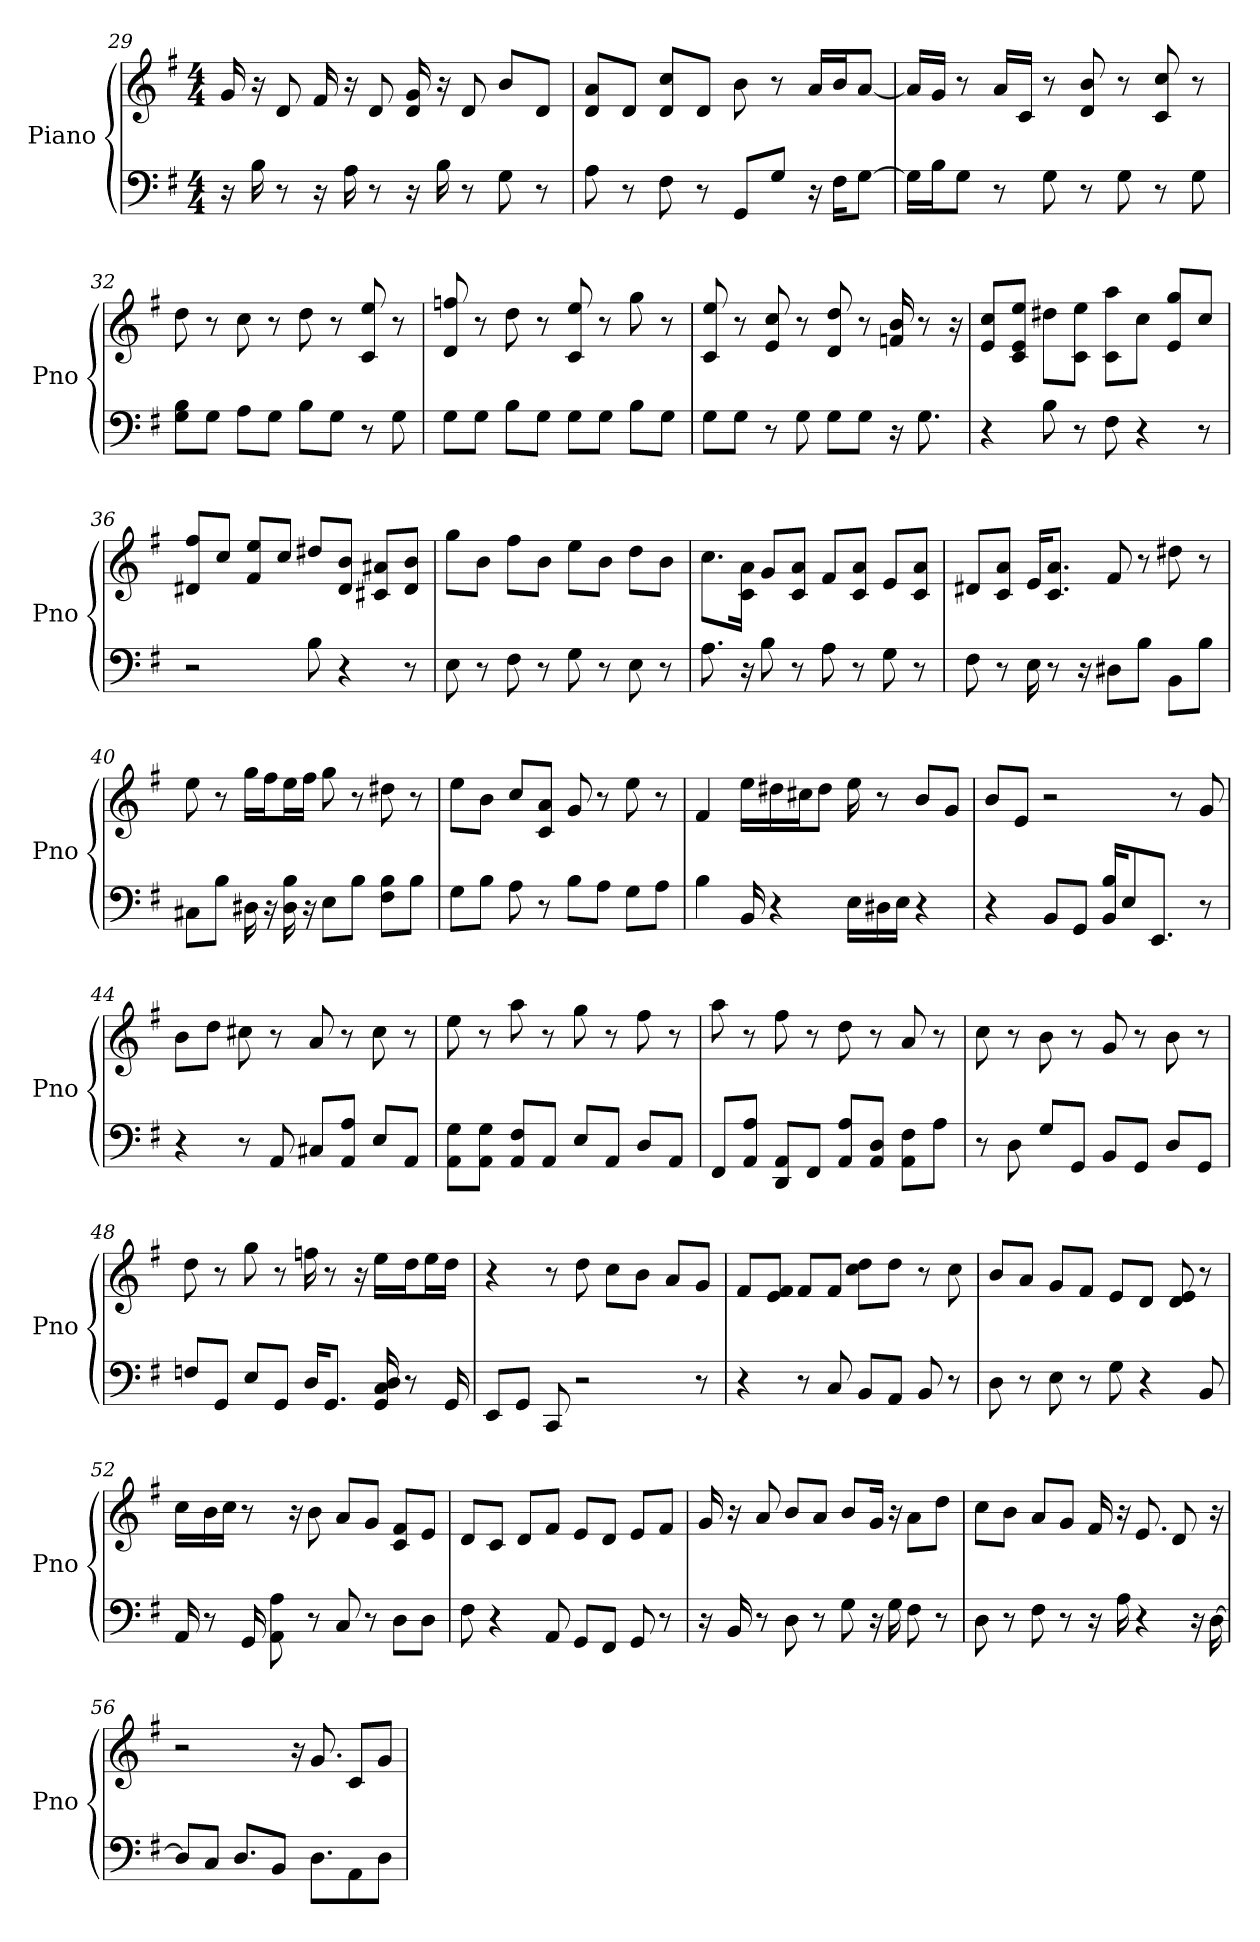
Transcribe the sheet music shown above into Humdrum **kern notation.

**kern	**kern
*part1	*part1
*staff2	*staff1
*I"Piano	*
*I'Pno	*
*clefF4	*clefG2
*k[f#]	*k[f#]
*G:	*G:
*M4/4	*M4/4
=29	=29
16r	16g
16B	16r
8r	8d
16r	16f#
16A	16r
8r	8d
16r	16g 16d
16B	16r
8r	8d
8G	8b/L
8r	8d/J
=30	=30
8A	8a/ 8d/L
8r	8d/J
8F#	8d/ 8cc/L
8r	8d/J
8GG/L	8b
8G/J	8r
16r	16a/LL
16F#\KL	16b/J
[8G\J	[8a/J
=31	=31
16G\LL]	16a/LL]
16B\J	16g/JJ
8G\J	8r
8r	16a/LL
.	16c/JJ
8G	8r
8r	8b 8d
8G	8r
8r	8cc 8c
8G	8r
=32	=32
8G\ 8B\L	8dd
8G\J	8r
8A\L	8cc
8G\J	8r
8B\L	8dd
8G\J	8r
8r	8c 8ee
8G	8r
=33	=33
8G\L	8ff 8d
8G\J	8r
8B\L	8dd
8G\J	8r
8G\L	8c 8ee
8G\J	8r
8B\L	8gg
8G\J	8r
=34	=34
8G\L	8ee 8c
8G\J	8r
8r	8cc 8e
8G	8r
8G\L	8d 8dd
8G\J	8r
16r	16b 16f
8.G	8r
.	16r
=35	=35
4r	8e/ 8cc/L
.	8c/ 8e/ 8ee/J
8B	8dd#\L
8r	8c\ 8ee\J
8F#	8aa\ 8c\L
4r	8cc\J
.	8e/ 8gg/L
8r	8cc/J
=36	=36
2r	8d#/ 8ff#/L
.	8cc/J
.	8f#/ 8ee/L
.	8cc/J
8B	8dd#/L
4r	8b/ 8d#/J
.	8a#/ 8c#/L
8r	8d#/ 8b/J
=37	=37
8E	8gg\L
8r	8b\J
8F#	8ff#\L
8r	8b\J
8G	8ee\L
8r	8b\J
8E	8dd\L
8r	8b\J
=38	=38
8.A	8.cc\L
16r	16c\ 16a\Jk
8B	8g/L
8r	8c/ 8a/J
8A	8f#/L
8r	8c/ 8a/J
8G	8e/L
8r	8c/ 8a/J
=39	=39
8F#	8d#/L
8r	8c/ 8a/J
16E	16e/KL
8r	8.c/ 8.a/J
16r	.
8D#\L	8f#
8B\J	8r
8BB\L	8dd#
8B\J	8r
=40	=40
8C#\L	8ee
8B\J	8r
16D#	16gg\LL
16r	16ff#\J
16D# 16B	16ee\L
16r	16ff#\JJ
8E\L	8gg
8B\J	8r
8F#\ 8B\L	8dd#
8B\J	8r
=41	=41
8G\L	8ee\L
8B\J	8b\J
8A	8cc/L
8r	8a/ 8c/J
8B\L	8g
8A\J	8r
8G\L	8ee
8A\J	8r
=42	=42
4B	4f#
16BB	16ee\LL
4r	16dd#\J
.	16cc#\K
.	8dd#\J
16E\LL	16ee
16D#\	8r
16E\JJ	.
4r	8b/L
.	8g/J
=43	=43
4r	8b/L
.	8e/J
8BB/L	2r
8GG/J	.
16BB/ 16B/KL	.
8E/	.
8.EE/J	.
.	8r
8r	8g
=44	=44
4r	8b\L
.	8dd\J
8r	8cc#
8AA	8r
8C#/L	8a
8A/ 8AA/J	8r
8E/L	8cc#
8AA/J	8r
=45	=45
8G\ 8AA\L	8ee
8G\ 8AA\J	8r
8AA/ 8F#/L	8aa
8AA/J	8r
8E/L	8gg
8AA/J	8r
8D/L	8ff#
8AA/J	8r
=46	=46
8FF#/L	8aa
8AA/ 8A/J	8r
8AA/ 8DD/L	8ff#
8FF#/J	8r
8AA/ 8A/L	8dd
8AA/ 8D/J	8r
8AA\ 8F#\L	8a
8A\J	8r
=47	=47
8r	8cc
8D	8r
8G/L	8b
8GG/J	8r
8BB/L	8g
8GG/J	8r
8D/L	8b
8GG/J	8r
=48	=48
8F/L	8dd
8GG/J	8r
8E/L	8gg
8GG/J	8r
16D/KL	16ff
8.GG/J	8r
.	16r
16GG 16C 16D	16ee\LL
8r	16dd\J
.	16ee\L
16GG	16dd\JJ
=49	=49
8EE/L	4r
8GG/J	.
8CC	8r
2r	8dd
.	8cc\L
.	8b\J
.	8a/L
8r	8g/J
=50	=50
4r	8f#/L
.	8f#/ 8e/J
8r	8f#/L
8C	8f#/J
8BB/L	8dd\ 8cc\L
8AA/J	8dd\J
8BB	8r
8r	8cc
=51	=51
8D	8b/L
8r	8a/J
8E	8g/L
8r	8f#/J
8G	8e/L
4r	8d/J
.	8e 8d
8BB	8r
=52	=52
16AA	16cc\LL
8r	16b\
.	16cc\JJ
16GG	8r
8AA 8A	.
.	16r
8r	8b
8C	8a/L
8r	8g/J
8D\L	8c/ 8f#/L
8D\J	8e/J
=53	=53
8F#	8d/L
4r	8c/J
.	8d/L
8AA	8f#/J
8GG/L	8e/L
8FF#/J	8d/J
8GG	8e/L
8r	8f#/J
=54	=54
16r	16g
16BB	16r
8r	8a
8D	8b/L
8r	8a/J
8G	8b/L
16r	16g/Jk
16G	16r
8F#	8a\L
8r	8dd\J
=55	=55
8D	8cc\L
8r	8b\J
8F#	8a/L
8r	8g/J
16r	16f#
16A	16r
4r	8.e
.	8d
16r	.
[16D	16r
=56	=56
8D/L]	2r
8C/J	.
8.D/L	.
8BB/J	.
.	16r
8.D\L	8.g
8AA\	8c/L
8D\J	8g/J
=	=
*-	*-
